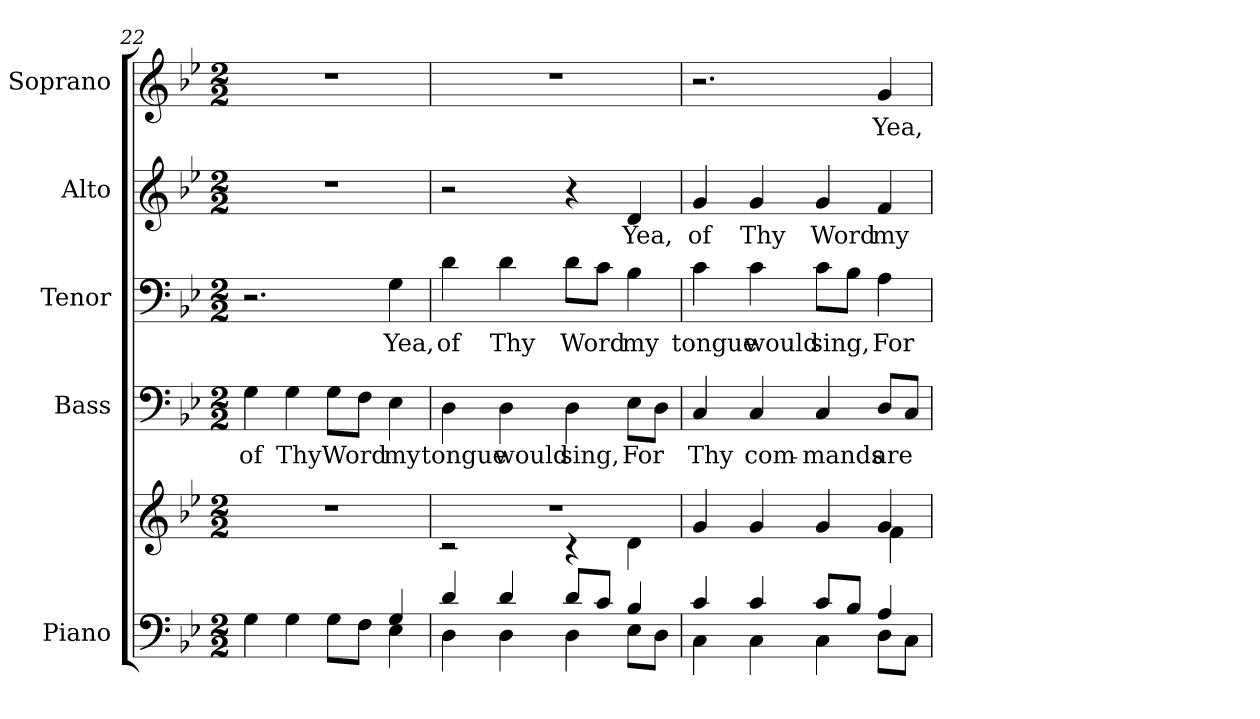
**kern	**kern	**kern	**text	**kern	**text	**kern	**text	**kern	**text
*part5	*part5	*part4	*part4	*part3	*part3	*part2	*part2	*part1	*part1
*staff6	*staff5	*staff4	*staff4	*staff3	*staff3	*staff2	*staff2	*staff1	*staff1
*I"Piano	*	*I"Bass	*	*I"Tenor	*	*I"Alto	*	*I"Soprano	*
*I'Pno.	*	*I'B.	*	*I'T.	*	*I'A.	*	*I'S.	*
*clefF4	*clefG2	*clefF4	*	*clefF4	*	*clefG2	*	*clefG2	*
*k[b-e-]	*k[b-e-]	*k[b-e-]	*	*k[b-e-]	*	*k[b-e-]	*	*k[b-e-]	*
*g:	*g:	*g:	*	*g:	*	*g:	*	*g:	*
*M2/2	*M2/2	*M2/2	*	*M2/2	*	*M2/2	*	*M2/2	*
=22	=22	=22	=22	=22	=22	=22	=22	=22	=22
*^	*	*	*	*	*	*	*	*	*
!	!	!	!	!LO:LY:b:color=#000000	!	!	!	!	!	!
2.ryy	4Gi\	1r	4Gi\	of	2.r	.	1r	.	1r	.
!	!	!	!	!LO:LY:b:color=#000000	!	!	!	!	!	!
.	4Gi\	.	4Gi\	Thy	.	.	.	.	.	.
!	!	!	!	!LO:LY:b:color=#000000	!	!	!	!	!	!
.	8Gi\L	.	8Gi\L	Word	.	.	.	.	.	.
.	8Fi\J	.	8Fi\J	.	.	.	.	.	.	.
!	!	!	!	!LO:LY:b:color=#000000	!	!	!	!	!	!
!	!	!	!	!	!	!LO:LY:b:color=#000000	!	!	!	!
4Gi/	4E-i\	.	4E-i\	my	4Gi\	Yea,	.	.	.	.
=23	=23	=23	=23	=23	=23	=23	=23	=23	=23	=23
*	*	*^	*	*	*	*	*	*	*	*
!	!	!	!	!	!LO:LY:b:color=#000000	!	!	!	!	!	!
!	!	!	!	!	!	!	!LO:LY:b:color=#000000	!	!	!	!
4di/	4Di\	1r	2r	4Di\	tongue	4di\	of	2r	.	1r	.
!	!	!	!	!	!LO:LY:b:color=#000000	!	!	!	!	!	!
!	!	!	!	!	!	!	!LO:LY:b:color=#000000	!	!	!	!
4di/	4Di\	.	.	4Di\	would	4di\	Thy	.	.	.	.
!	!	!	!	!	!LO:LY:b:color=#000000	!	!	!	!	!	!
!	!	!	!	!	!	!	!LO:LY:b:color=#000000	!	!	!	!
8di/L	4Di\	.	4r	4Di\	sing,	8di\L	Word	4r	.	.	.
8ci/J	.	.	.	.	.	8ci\J	.	.	.	.	.
!	!	!	!	!	!LO:LY:b:color=#000000	!	!	!	!	!	!
!	!	!	!	!	!	!	!LO:LY:b:color=#000000	!	!	!	!
!	!	!	!	!	!	!	!	!	!LO:LY:b:color=#000000	!	!
4B-i/	8E-i\L	.	4di\	8E-i\L	For	4B-i\	my	4di/	Yea,	.	.
.	8Di\J	.	.	8Di\J	.	.	.	.	.	.	.
=24	=24	=24	=24	=24	=24	=24	=24	=24	=24	=24	=24
!	!	!	!	!	!LO:LY:b:color=#000000	!	!	!	!	!	!
!	!	!	!	!	!	!	!LO:LY:b:color=#000000	!	!	!	!
!	!	!	!	!	!	!	!	!	!LO:LY:b:color=#000000	!	!
4ci/	4Ci\	2.ryy	4gi/	4Ci/	Thy	4ci\	tongue	4gi/	of	2.r	.
!	!	!	!	!	!LO:LY:b:color=#000000	!	!	!	!	!	!
!	!	!	!	!	!	!	!LO:LY:b:color=#000000	!	!	!	!
!	!	!	!	!	!	!	!	!	!LO:LY:b:color=#000000	!	!
4ci/	4Ci\	.	4gi/	4Ci/	com-	4ci\	would	4gi/	Thy	.	.
!	!	!	!	!	!LO:LY:b:color=#000000	!	!	!	!	!	!
!	!	!	!	!	!	!	!LO:LY:b:color=#000000	!	!	!	!
!	!	!	!	!	!	!	!	!	!LO:LY:b:color=#000000	!	!
8ci/L	4Ci\	.	4gi/	4Ci/	-mands	8ci\L	sing,	4gi/	Word	.	.
8B-i/J	.	.	.	.	.	8B-i\J	.	.	.	.	.
!	!	!	!	!	!LO:LY:b:color=#000000	!	!	!	!	!	!
!	!	!	!	!	!	!	!LO:LY:b:color=#000000	!	!	!	!
!	!	!	!	!	!	!	!	!	!LO:LY:b:color=#000000	!	!
!	!	!	!	!	!	!	!	!	!	!	!LO:LY:b:color=#000000
4Ai/	8Di\L	4gi/	4fi\	8Di/L	are	4Ai\	For	4fi/	my	4gi/	Yea,
.	8Ci\J	.	.	8Ci/J	.	.	.	.	.	.	.
*v	*v	*	*	*	*	*	*	*	*	*	*
*	*v	*v	*	*	*	*	*	*	*	*
=	=	=	=	=	=	=	=	=	=
*-	*-	*-	*-	*-	*-	*-	*-	*-	*-
